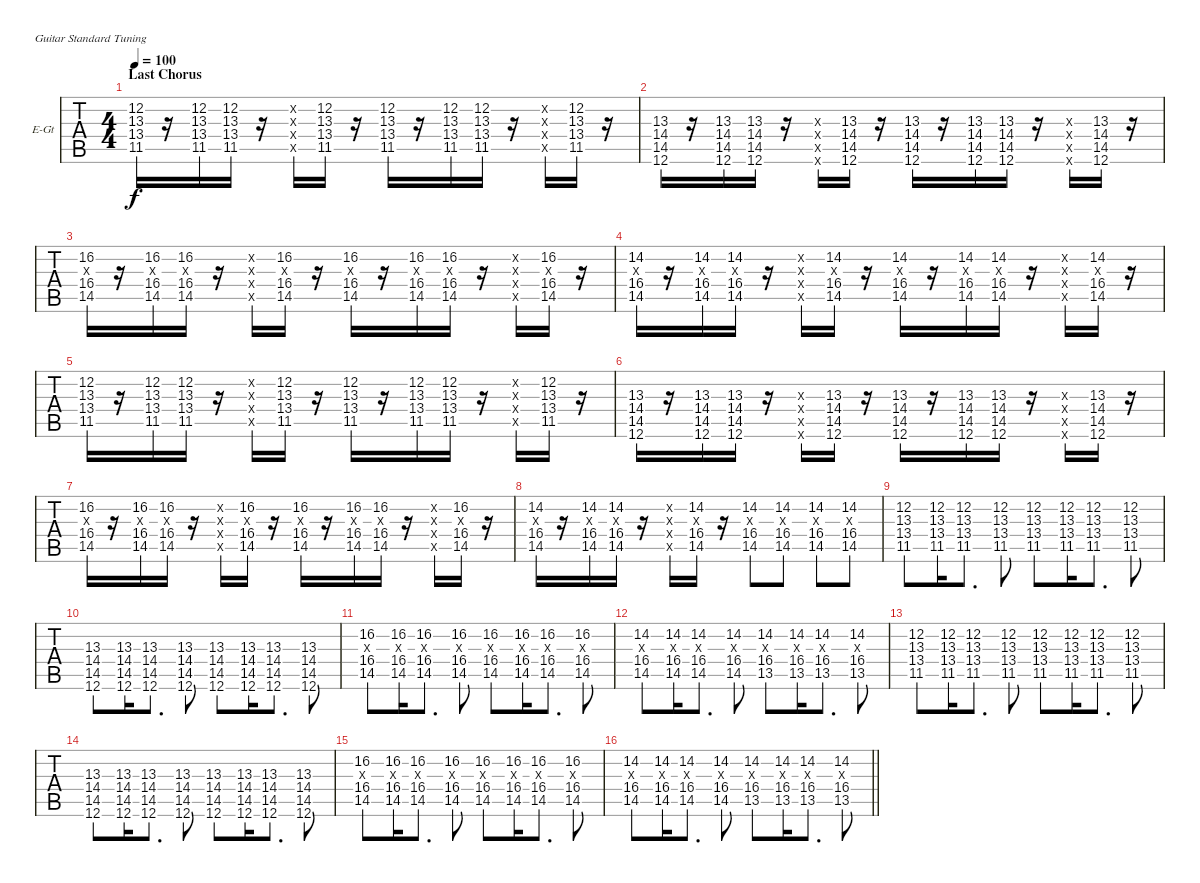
\bracketExtendMode groupsimilarinstruments
\firstSystemTrackNameOrientation horizontal
\otherSystemsTrackNameOrientation horizontal
\track ("Albert" "E-Gt") {instrument electricguitarclean}
\staff {tabs}
\tuning (E4 B3 G3 D3 A2 E2)
\ts (4 4)
\section ("" "Last Chorus")
\tempo 100
\clef g2
\ks c
(13.3 11.5 13.4 12.2).16{dy f} r.16 (12.2 11.5 13.4 13.3).16 (13.3 11.5 13.4 12.2).16 r.16 (8.3{x} 0.2{x} 0.4{x} 0.5{x}).16 (12.2 11.5 13.4 13.3).16 r.16 (13.3 11.5 13.4 12.2).16 r.16 (12.2 11.5 13.4 13.3).16 (13.3 11.5 13.4 12.2).16 r.16 (8.3{x} 0.2{x} 0.4{x} 0.5{x}).16 (12.2 11.5 13.4 13.3).16 r.16 |
(13.3 14.5 14.4 12.6).16 r.16 (14.5 14.4 13.3 12.6).16 (13.3 14.5 14.4 12.6).16 r.16 (8.3{x} 0.4{x} 0.5{x} 0.6{x}).16 (14.5 14.4 13.3 12.6).16 r.16 (13.3 14.5 14.4 12.6).16 r.16 (14.5 14.4 13.3 12.6).16 (13.3 14.5 14.4 12.6).16 r.16 (8.3{x} 0.4{x} 0.5{x} 0.6{x}).16 (14.5 14.4 13.3 12.6).16 r.16 |
(13.3{x} 14.5 16.4 16.2).16 r.16 (16.2 14.5 16.4 13.3{x}).16 (13.3{x} 14.5 16.4 16.2).16 r.16 (8.3{x} 0.2{x} 0.4{x} 0.5{x}).16 (16.2 14.5 16.4 13.3{x}).16 r.16 (13.3{x} 14.5 16.4 16.2).16 r.16 (16.2 14.5 16.4 13.3{x}).16 (13.3{x} 14.5 16.4 16.2).16 r.16 (8.3{x} 0.2{x} 0.4{x} 0.5{x}).16 (16.2 14.5 16.4 13.3{x}).16 r.16 |
(13.3{x} 14.5 16.4 14.2).16 r.16 (14.2 14.5 16.4 13.3{x}).16 (13.3{x} 14.5 16.4 14.2).16 r.16 (8.3{x} 0.2{x} 0.4{x} 0.5{x}).16 (14.2 14.5 16.4 13.3{x}).16 r.16 (13.3{x} 14.5 16.4 14.2).16 r.16 (14.2 14.5 16.4 13.3{x}).16 (13.3{x} 14.5 16.4 14.2).16 r.16 (8.3{x} 0.2{x} 0.4{x} 0.5{x}).16 (14.2 14.5 16.4 13.3{x}).16 r.16 |
(13.3 11.5 13.4 12.2).16 r.16 (12.2 11.5 13.4 13.3).16 (13.3 11.5 13.4 12.2).16 r.16 (8.3{x} 0.2{x} 0.4{x} 0.5{x}).16 (12.2 11.5 13.4 13.3).16 r.16 (13.3 11.5 13.4 12.2).16 r.16 (12.2 11.5 13.4 13.3).16 (13.3 11.5 13.4 12.2).16 r.16 (8.3{x} 0.2{x} 0.4{x} 0.5{x}).16 (12.2 11.5 13.4 13.3).16 r.16 |
(13.3 14.5 14.4 12.6).16 r.16 (14.5 14.4 13.3 12.6).16 (13.3 14.5 14.4 12.6).16 r.16 (8.3{x} 0.4{x} 0.5{x} 0.6{x}).16 (14.5 14.4 13.3 12.6).16 r.16 (13.3 14.5 14.4 12.6).16 r.16 (14.5 14.4 13.3 12.6).16 (13.3 14.5 14.4 12.6).16 r.16 (8.3{x} 0.4{x} 0.5{x} 0.6{x}).16 (14.5 14.4 13.3 12.6).16 r.16 |
(13.3{x} 14.5 16.4 16.2).16 r.16 (16.2 14.5 16.4 13.3{x}).16 (13.3{x} 14.5 16.4 16.2).16 r.16 (8.3{x} 0.2{x} 0.4{x} 0.5{x}).16 (16.2 14.5 16.4 13.3{x}).16 r.16 (13.3{x} 14.5 16.4 16.2).16 r.16 (16.2 14.5 16.4 13.3{x}).16 (13.3{x} 14.5 16.4 16.2).16 r.16 (8.3{x} 0.2{x} 0.4{x} 0.5{x}).16 (16.2 14.5 16.4 13.3{x}).16 r.16 |
(13.3{x} 14.5 16.4 14.2).16 r.16 (14.2 14.5 16.4 13.3{x}).16 (13.3{x} 14.5 16.4 14.2).16 r.16 (8.3{x} 0.2{x} 0.4{x} 0.5{x}).16 (14.2 14.5 16.4 13.3{x}).16 r.16 (13.3{x} 14.5 16.4 14.2).8 (14.2 14.5 16.4 13.3{x}).8 (13.3{x} 14.5 16.4 14.2).8 (14.2 14.5 16.4 13.3{x}).8 |
(13.3 11.5 13.4 12.2).8 (12.2 11.5 13.4 13.3).16 (13.3 11.5 13.4 12.2).8{d} (12.2 11.5 13.4 13.3).8 (13.3 11.5 13.4 12.2).8 (12.2 11.5 13.4 13.3).16 (13.3 11.5 13.4 12.2).8{d} (12.2 11.5 13.4 13.3).8 |
(13.3 14.5 14.4 12.6).8 (14.5 14.4 13.3 12.6).16 (13.3 14.5 14.4 12.6).8{d} (14.5 14.4 13.3 12.6).8 (13.3 14.5 14.4 12.6).8 (14.5 14.4 13.3 12.6).16 (13.3 14.5 14.4 12.6).8{d} (14.5 14.4 13.3 12.6).8 |
(13.3{x} 14.5 16.4 16.2).8 (16.2 14.5 16.4 13.3{x}).16 (13.3{x} 14.5 16.4 16.2).8{d} (16.2 14.5 16.4 13.3{x}).8 (13.3{x} 14.5 16.4 16.2).8 (16.2 14.5 16.4 13.3{x}).16 (13.3{x} 14.5 16.4 16.2).8{d} (16.2 14.5 16.4 13.3{x}).8 |
(13.3{x} 14.5 16.4 14.2).8 (14.2 14.5 16.4 13.3{x}).16 (13.3{x} 14.5 16.4 14.2).8{d} (14.2 14.5 16.4 13.3{x}).8 (13.3{x} 13.5 16.4 14.2).8 (14.2 13.5 16.4 13.3{x}).16 (13.3{x} 13.5 16.4 14.2).8{d} (14.2 13.5 16.4 13.3{x}).8 |
(13.3 11.5 13.4 12.2).8 (12.2 11.5 13.4 13.3).16 (13.3 11.5 13.4 12.2).8{d} (12.2 11.5 13.4 13.3).8 (13.3 11.5 13.4 12.2).8 (12.2 11.5 13.4 13.3).16 (13.3 11.5 13.4 12.2).8{d} (12.2 11.5 13.4 13.3).8 |
(13.3 14.5 14.4 12.6).8 (14.5 14.4 13.3 12.6).16 (13.3 14.5 14.4 12.6).8{d} (14.5 14.4 13.3 12.6).8 (13.3 14.5 14.4 12.6).8 (14.5 14.4 13.3 12.6).16 (13.3 14.5 14.4 12.6).8{d} (14.5 14.4 13.3 12.6).8 |
(13.3{x} 14.5 16.4 16.2).8 (16.2 14.5 16.4 13.3{x}).16 (13.3{x} 14.5 16.4 16.2).8{d} (16.2 14.5 16.4 13.3{x}).8 (13.3{x} 14.5 16.4 16.2).8 (16.2 14.5 16.4 13.3{x}).16 (13.3{x} 14.5 16.4 16.2).8{d} (16.2 14.5 16.4 13.3{x}).8 |
\barLineRight lightlight
(13.3{x} 14.5 16.4 14.2).8 (14.2 14.5 16.4 13.3{x}).16 (13.3{x} 14.5 16.4 14.2).8{d} (14.2 14.5 16.4 13.3{x}).8 (13.3{x} 13.5 16.4 14.2).8 (14.2 13.5 16.4 13.3{x}).16 (13.3{x} 13.5 16.4 14.2).8{d} (14.2 13.5 16.4 13.3{x}).8
